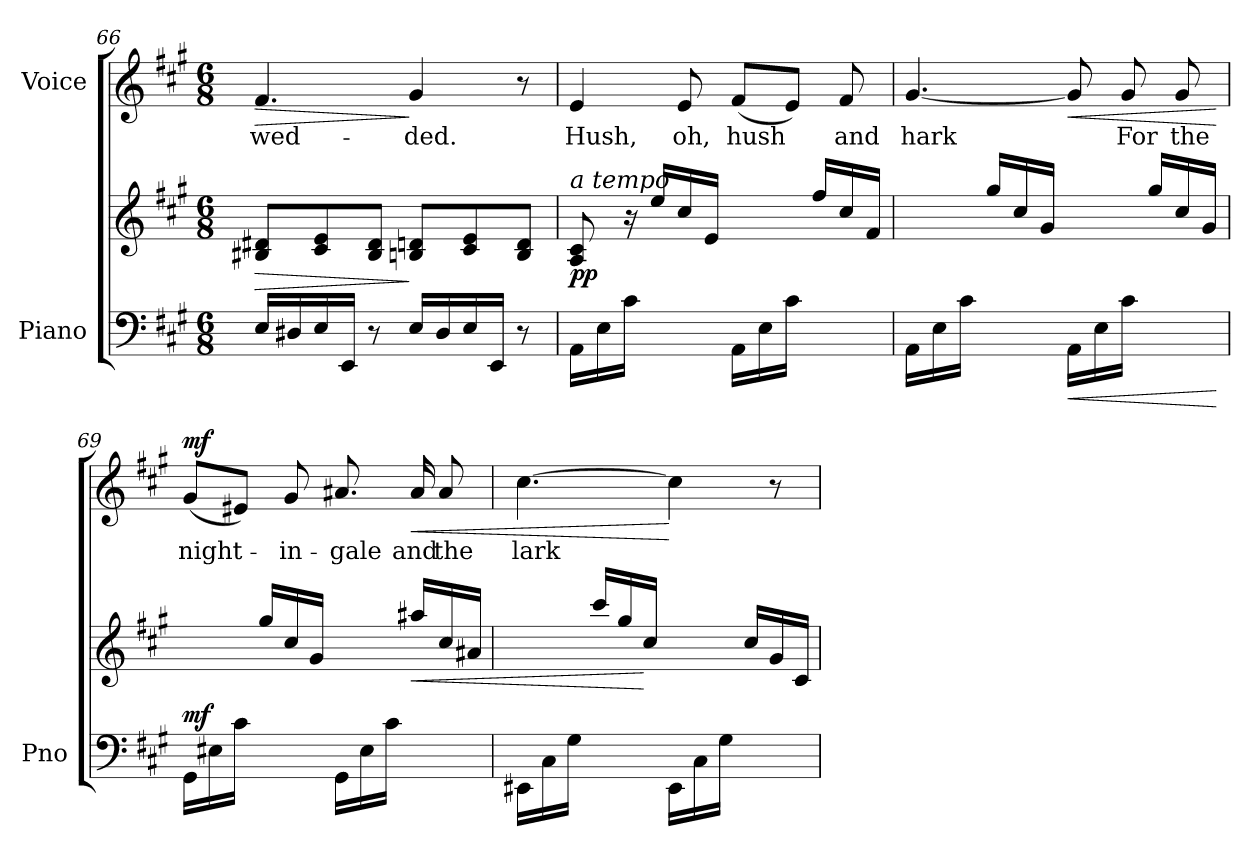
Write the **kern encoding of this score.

**kern	**kern	**dynam	**kern	**text	**dynam
*part2	*part2	*part2	*part1	*part1	*part1
*staff3	*staff2	*staff2/3	*staff1	*staff1	*staff1
*I"Piano	*	*	*I"Voice	*	*
*I'Pno	*	*	*	*	*
*clefF4	*clefG2	*	*clefG2	*	*
*k[f#c#g#]	*k[f#c#g#]	*	*k[f#c#g#]	*	*
*M6/8	*M6/8	*	*M6/8	*	*
=66	=66	=66	=66	=66	=66
!	!	!LO:HP:b	!	!	!LO:HP:b
16E/LL	8B#X/ 8d#X/L	>	4.f#/	wed-	>
16D#X/	.	.	.	.	.
16E/	8c#/ 8e/	.	.	.	.
16EE/JJ	.	.	.	.	.
8r	8B#/ 8d#/J	.	.	.	.
16E/LL	8Bn/ 8dn/L	]	4g#/	-ded.	]
16D#/	.	.	.	.	.
16E/	8c#/ 8e/	.	.	.	.
16EE/JJ	.	.	.	.	.
8r	8B/ 8d/J	.	8r	.	.
=67	=67	=67	=67	=67	=67
*	*^	*	*	*	*
!	!LO:TX:i:t=a tempo	!	!	!	!	!
!	!	!	!LO:DY:b	!	!	!LO:DY:a
!	!	!	!	!	!	!LO:DY:n=1:a
(16AA\LL	8A/ 8c#/	8.ryy	pp	4e/	Hush,	pp other-dynamics
16E\	.	.	.	.	.	.
16c#\JJ	16r	.	.	.	.	.
8.ryy	16ryy	16ee/LL	.	.	.	.
.	8ryy	16cc#/	.	8e/	oh,	.
.	.	16e/JJ)	.	.	.	.
(16AA\LL	4ryy	8.ryy	.	(8f#/L	hush	.
16E\	.	.	.	.	.	.
16c#\JJ	.	.	.	8e/J)	.	.
8.ryy	.	16ff#/LL	.	.	.	.
.	8ryy	16cc#/	.	8f#/	and	.
.	.	16f#/JJ)	.	.	.	.
=68	=68	=68	=68	=68	=68	=68
(16AA\LL	2.ryy	8.ryy	.	[4.g#/	hark	.
16E\	.	.	.	.	.	.
16c#\JJ	.	.	.	.	.	.
8.ryy	.	16gg#/LL	.	.	.	.
.	.	16cc#/	.	.	.	.
.	.	16g#/JJ)	.	.	.	.
!	!	!	!LO:HP:b=2	!	!	!LO:HP:b
(16AA\LL	.	8.ryy	<	8g#/]	.	<
16E\	.	.	.	.	.	.
16c#\JJ	.	.	.	8g#/	For	.
8.ryy	.	16gg#/LL	.	.	.	.
.	.	16cc#/	.	8g#/	the	.
.	.	16g#/JJ)	.	.	.	.
*	*v	*v	*	*	*	*
.	.	[	.	.	[
=69	=69	=69	=69	=69	=69
*	*^	*	*	*	*
!	!	!	!LO:DY:a=2	!	!	!LO:DY:a
(16GG#\LL	2.ryy	8.ryy	mf	(8g#/L	night-	mf
16E#X\	.	.	.	.	.	.
16c#\JJ	.	.	.	8e#X/J)	.	.
8.ryy	.	16gg#/LL	.	.	.	.
.	.	16cc#/	.	8g#/	-in-	.
.	.	16g#/JJ)	.	.	.	.
(16GG#\LL	.	8.ryy	.	8.a#X/	-gale	.
16E#\	.	.	.	.	.	.
16c#\JJ	.	.	.	.	.	.
!	!	!	!LO:HP:b	!	!	!LO:HP:b
8.ryy	.	16aa#X/LL	<	16a#/	and	<
.	.	16cc#/	.	8a#/	the	.
.	.	16a#X/JJ)	.	.	.	.
=70	=70	=70	=70	=70	=70	=70
(16EE#X\LL	2.ryy	8.ryy	.	[4.cc#\	lark	.
16C#\	.	.	.	.	.	.
16G#\JJ	.	.	.	.	.	.
8.ryy	.	16ccc#/LL	.	.	.	.
.	.	16gg#/	.	.	.	.
.	.	16cc#/JJ)	[	.	.	.
16EE#\LL	.	8.ryy	.	4cc#\]	.	[
16C#\	.	.	.	.	.	.
16G#\JJ	.	.	.	.	.	.
8.ryy	.	16cc#/LL	.	.	.	.
.	.	16g#/	.	8r	.	.
.	.	16c#/JJ	.	.	.	.
*	*v	*v	*	*	*	*
=	=	=	=	=	=
*-	*-	*-	*-	*-	*-
